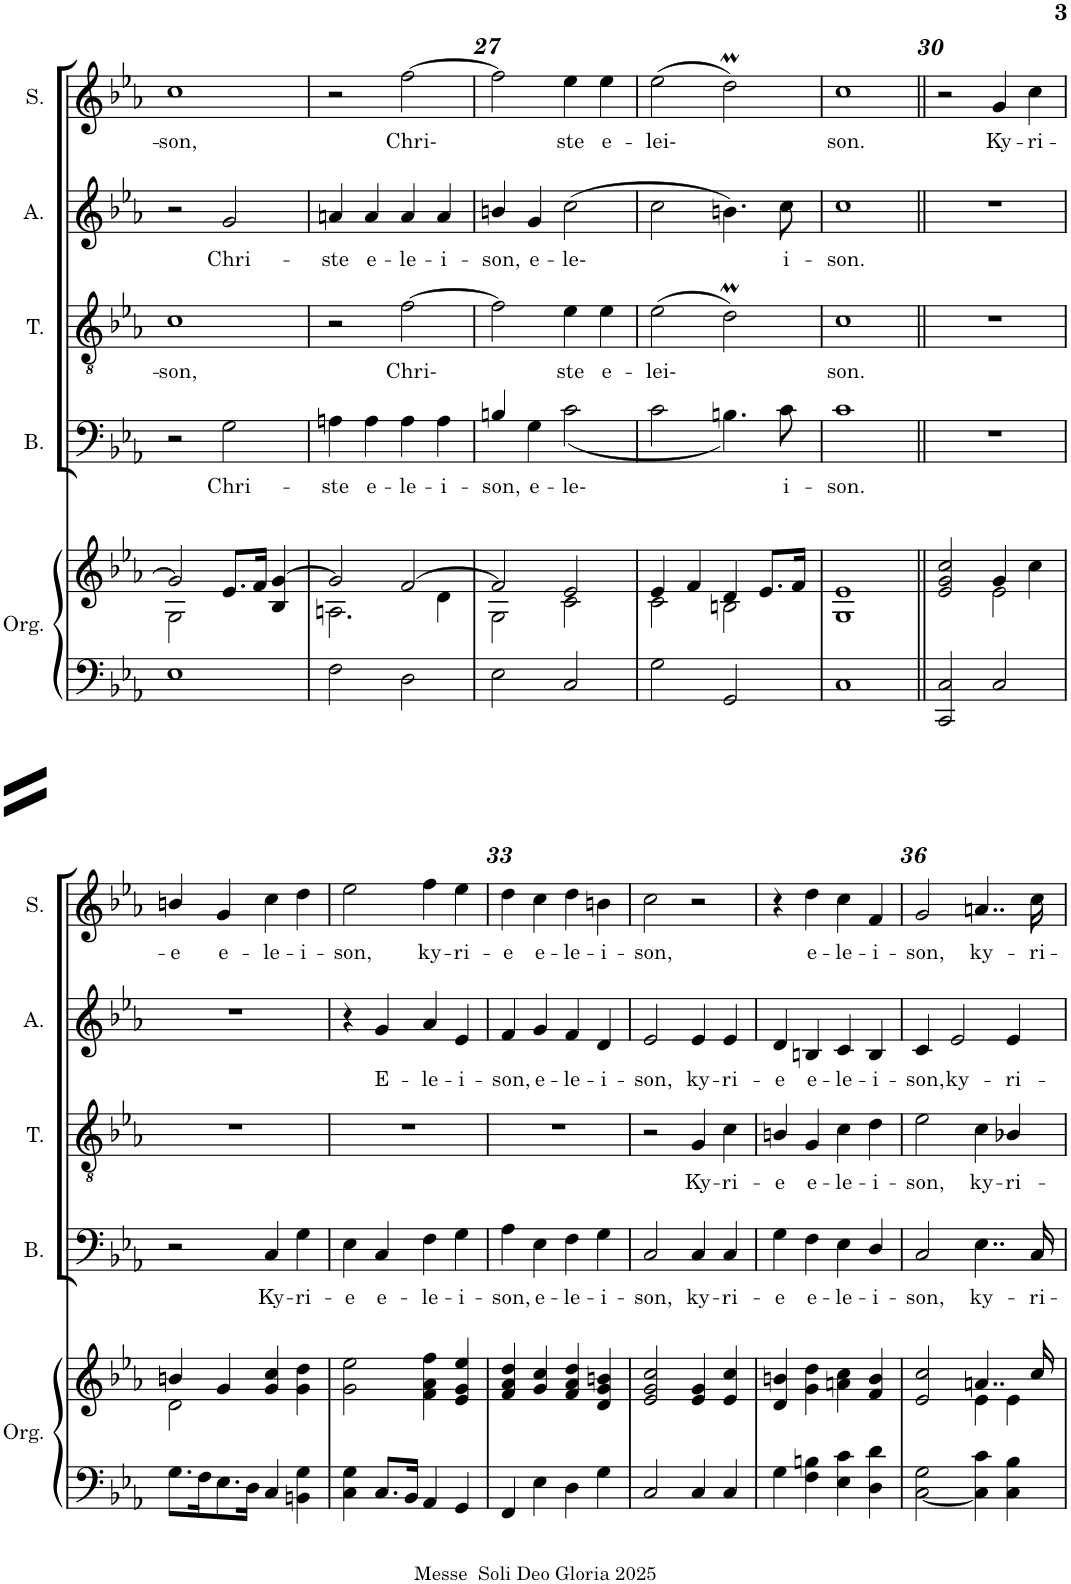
**kern	**kern	**kern	**text	**kern	**text	**kern	**text	**kern	**text
*part5	*part5	*part4	*part4	*part3	*part3	*part2	*part2	*part1	*part1
*staff6	*staff5	*staff4	*staff4	*staff3	*staff3	*staff2	*staff2	*staff1	*staff1
*I"Orgue	*	*I"Basse	*	*I"Ténor	*	*I"Alto	*	*I"Soprano	*
*I'Org.	*	*I'B.	*	*I'T.	*	*I'A.	*	*I'S.	*
!!LO:PB:g=z
*clefF4	*clefG2	*clefF4	*	*clefGv2	*	*clefG2	*	*clefG2	*
*k[b-e-a-]	*k[b-e-a-]	*k[b-e-a-]	*	*k[b-e-a-]	*	*k[b-e-a-]	*	*k[b-e-a-]	*
*M2/2	*M2/2	*M2/2	*	*M2/2	*	*M2/2	*	*M2/2	*
*met(c|)	*met(c|)	*met(c|)	*	*met(c|)	*	*met(c|)	*	*met(c|)	*
=25	=25	=25	=25	=25	=25	=25	=25	=25	=25
*	*^	*	*	*	*	*	*	*	*
!	!	!	!	!	!	!LO:LY:b	!	!	!	!LO:LY:b
1E-	2g/]	2G\	2r	.	1c	-son,	2r	.	1cc	-son,
!	!	!	!	!LO:LY:b	!	!	!	!LO:LY:b	!	!
.	8.e-/L	2ryy	2G\	Chri-	.	.	2g/	Chri-	.	.
.	16f/Jk	.	.	.	.	.	.	.	.	.
.	4B-/ [4g/	.	.	.	.	.	.	.	.	.
=26	=26	=26	=26	=26	=26	=26	=26	=26	=26	=26
!	!	!	!	!LO:LY:b	!	!	!	!LO:LY:b	!	!
2F\	2g/]	2.An\	4An\	ste	2r	.	4an/	ste	2r	.
!	!	!	!	!LO:LY:b	!	!	!	!LO:LY:b	!	!
.	.	.	4A\	e-	.	.	4a/	e-	.	.
!	!	!	!	!LO:LY:b	!	!LO:LY:b	!	!LO:LY:b	!	!LO:LY:b
2D\	[2f/	.	4A\	-le-	[2f\	-Chri-	4a/	-le-	[2ff\	-Chri-
!	!	!	!	!LO:LY:b	!	!	!	!LO:LY:b	!	!
.	.	4d\	4A\	-i-	.	.	4a/	-i-	.	.
=27	=27	=27	=27	=27	=27	=27	=27	=27	=27	=27
!	!	!	!	!LO:LY:b	!	!	!	!LO:LY:b	!	!
2E-\	2f/]	2G\	4Bn/	-son,	2f\]	.	4bn/	-son,	2ff\]	.
!	!	!	!	!LO:LY:b	!	!	!	!LO:LY:b	!	!
.	.	.	4G\	e-	.	.	4g/	e-	.	.
!	!	!	!	!LO:LY:b	!	!LO:LY:b	!	!LO:LY:b	!	!LO:LY:b
2C/	2e-/	2c\	(<2c\	-le-	4e-\	-ste	(2cc\	-le-	4ee-\	-ste
!	!	!	!	!	!	!LO:LY:b	!	!	!	!LO:LY:b
.	.	.	.	.	4e-\	e-	.	.	4ee-\	e-
=28	=28	=28	=28	=28	=28	=28	=28	=28	=28	=28
!	!	!	!	!	!	!LO:LY:b	!	!	!	!LO:LY:b
2G\	4e-/	2c\	2c\	.	(2e-\	lei-	2cc\	.	(2ee-\	lei-
.	4f/	.	.	.	.	.	.	.	.	.
2GG/	4d/	2Bn\	4.Bn\)	.	2dm\)	.	4.bn\)	.	2ddm\)	.
.	8.e-/L	.	.	.	.	.	.	.	.	.
!	!	!	!	!LO:LY:b	!	!	!	!LO:LY:b	!	!
.	.	.	8c\	i-	.	.	8cc\	i-	.	.
.	16f/Jk	.	.	.	.	.	.	.	.	.
=29	=29	=29	=29	=29	=29	=29	=29	=29	=29	=29
!	!	!	!	!LO:LY:b	!	!LO:LY:b	!	!LO:LY:b	!	!LO:LY:b
1C	1e-	1G	1c	son.	1c	-son.	1cc	son.	1cc	-son.
=30||	=30||	=30||	=30||	=30||	=30||	=30||	=30||	=30||	=30||	=30||
2CC/ 2C/	2e-/ 2g/ 2cc/	2ryy	1r	.	1r	.	1r	.	2r	.
!	!	!	!	!	!	!	!	!	!	!LO:LY:b
2C/	4g/	2e-\	.	.	.	.	.	.	4g/	Ky-
!	!	!	!	!	!	!	!	!	!	!LO:LY:b
.	4cc\	.	.	.	.	.	.	.	4cc\	-ri-
!!LO:LB:g=z
=31	=31	=31	=31	=31	=31	=31	=31	=31	=31	=31
!	!	!	!	!	!	!	!	!	!	!LO:LY:b
8.G\L	4bn/	2d\	2r	.	1r	.	1r	.	4bn/	-e
16F\K	.	.	.	.	.	.	.	.	.	.
!	!	!	!	!	!	!	!	!	!	!LO:LY:b
8.E-\	4g/	.	.	.	.	.	.	.	4g/	e-
16D\Jk	.	.	.	.	.	.	.	.	.	.
!	!	!	!	!LO:LY:b	!	!	!	!	!	!LO:LY:b
4C/	4g/ 4cc/	2ryy	4C/	Ky-	.	.	.	.	4cc\	-le-
!	!	!	!	!LO:LY:b	!	!	!	!	!	!LO:LY:b
4BBn\ 4G\	4g\ 4dd\	.	4G\	-ri-	.	.	.	.	4dd\	-i-
*	*v	*v	*	*	*	*	*	*	*	*
=32	=32	=32	=32	=32	=32	=32	=32	=32	=32
!	!	!	!LO:LY:b	!	!	!	!	!	!LO:LY:b
4C\ 4G\	2g\ 2ee-\	4E-\	-e	1r	.	4r	.	2ee-\	-son,
!	!	!	!LO:LY:b	!	!	!	!LO:LY:b	!	!
8.C/L	.	4C/	e-	.	.	4g/	E-	.	.
16BB-/Jk	.	.	.	.	.	.	.	.	.
!	!	!	!LO:LY:b	!	!	!	!LO:LY:b	!	!LO:LY:b
4AA-/	4f\ 4a-\ 4ff\	4F\	-le-	.	.	4a-/	-le-	4ff\	ky-
!	!	!	!LO:LY:b	!	!	!	!LO:LY:b	!	!LO:LY:b
4GG/	4e-/ 4g/ 4ee-/	4G\	-i-	.	.	4e-/	-i-	4ee-\	-ri-
=33	=33	=33	=33	=33	=33	=33	=33	=33	=33
!	!	!	!LO:LY:b	!	!	!	!LO:LY:b	!	!LO:LY:b
4FF/	4f/ 4a-/ 4dd/	4A-\	-son,	1r	.	4f/	-son,	4dd\	-e
!	!	!	!LO:LY:b	!	!	!	!LO:LY:b	!	!LO:LY:b
4E-\	4g/ 4cc/	4E-\	e-	.	.	4g/	e-	4cc\	e-
!	!	!	!LO:LY:b	!	!	!	!LO:LY:b	!	!LO:LY:b
4D\	4f/ 4a-/ 4dd/	4F\	-le-	.	.	4f/	-le-	4dd\	-le-
!	!	!	!LO:LY:b	!	!	!	!LO:LY:b	!	!LO:LY:b
4G\	4d/ 4g/ 4bn/	4G\	-i-	.	.	4d/	-i-	4bn\	-i-
=34	=34	=34	=34	=34	=34	=34	=34	=34	=34
*	*^	*	*	*	*	*	*	*	*
!	!	!	!	!LO:LY:b	!	!	!	!LO:LY:b	!	!LO:LY:b
2C/	2e-/ 2g/ 2cc/	2ryy	2C/	-son,	2r	.	2e-/	-son,	2cc\	-son,
!	!	!	!	!LO:LY:b	!	!LO:LY:b	!	!LO:LY:b	!	!
4C/	4e-/ 4g/	2ryy	4C/	ky-	4G/	Ky-	4e-/	ky-	2r	.
!	!	!	!	!LO:LY:b	!	!LO:LY:b	!	!LO:LY:b	!	!
4C/	4e-/ 4cc/	.	4C/	-ri-	4c\	-ri-	4e-/	-ri-	.	.
*	*v	*v	*	*	*	*	*	*	*	*
=35	=35	=35	=35	=35	=35	=35	=35	=35	=35
!	!	!	!LO:LY:b	!	!LO:LY:b	!	!LO:LY:b	!	!
4G\	4d/ 4bn/	4G\	-e	4Bn/	-e	4d/	-e	4r	.
!	!	!	!LO:LY:b	!	!LO:LY:b	!	!LO:LY:b	!	!LO:LY:b
4F\ 4Bn\	4g\ 4dd\	4F\	e-	4G/	e-	4Bn/	e-	4dd\	e-
!	!	!	!LO:LY:b	!	!LO:LY:b	!	!LO:LY:b	!	!LO:LY:b
4E-\ 4c\	4an\ 4cc\	4E-\	-le-	4c\	-le-	4c/	-le-	4cc\	-le-
!	!	!	!LO:LY:b	!	!LO:LY:b	!	!LO:LY:b	!	!LO:LY:b
4D\ 4d\	4f/ 4b/	4D/	-i-	4d\	-i-	4B/	-i-	4f/	-i-
=36	=36	=36	=36	=36	=36	=36	=36	=36	=36
*	*^	*	*	*	*	*	*	*	*
!	!	!	!	!LO:LY:b	!	!LO:LY:b	!	!LO:LY:b	!	!LO:LY:b
[2C\ 2G\	2e-/ 2cc/	2ryy	2C/	-son,	2e-\	-son,	4c/	-son,	2g/	-son,
!	!	!	!	!	!	!	!	!LO:LY:b	!	!
.	.	.	.	.	.	.	2e-/	ky-	.	.
!	!	!	!	!LO:LY:b	!	!LO:LY:b	!	!	!	!LO:LY:b
4C\] 4c\	4..an/	4e-\	4..E-\	ky-	4c\	ky-	.	.	4..an/	ky-
!	!	!	!	!	!	!LO:LY:b	!	!LO:LY:b	!	!
4C\ 4B-\	.	4e-\	.	.	4B-X/	-ri-	4e-/	-ri-	.	.
!	!	!	!	!LO:LY:b	!	!	!	!	!	!LO:LY:b
.	16cc/	.	16C/	-ri-	.	.	.	.	16cc\	-ri-
*	*v	*v	*	*	*	*	*	*	*	*
=	=	=	=	=	=	=	=	=	=
*-	*-	*-	*-	*-	*-	*-	*-	*-	*-
